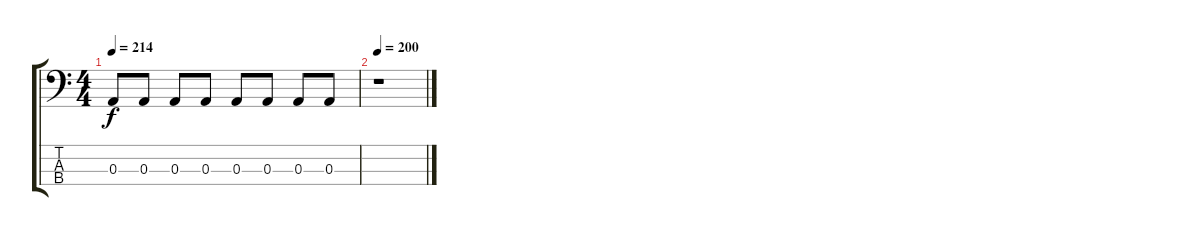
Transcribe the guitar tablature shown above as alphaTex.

\track "" {instrument electricbassfinger}
\staff {score tabs}
\tuning (G2 D2 A1 E1) {hide}
\ts (4 4)
\tempo 214
\clef f4
\ks c
0.3.8{dy f} 0.3.8 0.3.8 0.3.8 0.3.8 0.3.8 0.3.8 0.3.8 |
\tempo 200
r.1
